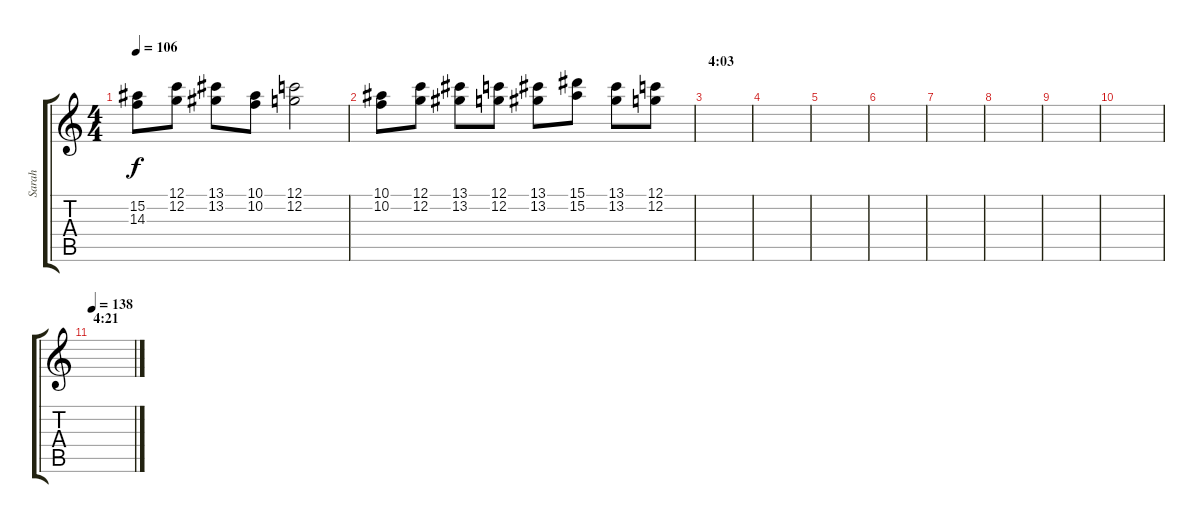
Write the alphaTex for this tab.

\track ("Sarah" "Sarah") {instrument choiraahs}
\staff {score tabs}
\tuning (C5 G4 Eb4 Bb3 F3 C3) {hide}
\ts (4 4)
\tempo 106
\clef g2
\ks c
(15.2 14.3).8{dy f} (12.1 12.2).8 (13.1 13.2).8 (10.1 10.2).8 (12.1 12.2).2 |
(10.1 10.2).8 (12.1 12.2).8 (13.1 13.2).8 (12.1 12.2).8 (13.1 13.2).8 (15.1 15.2).8 (13.1 13.2).8 (12.1 12.2).8 |
\section ("" "4:03")
|
|
|
|
|
|
|
|
\section ("" "4:21")
\tempo 138
